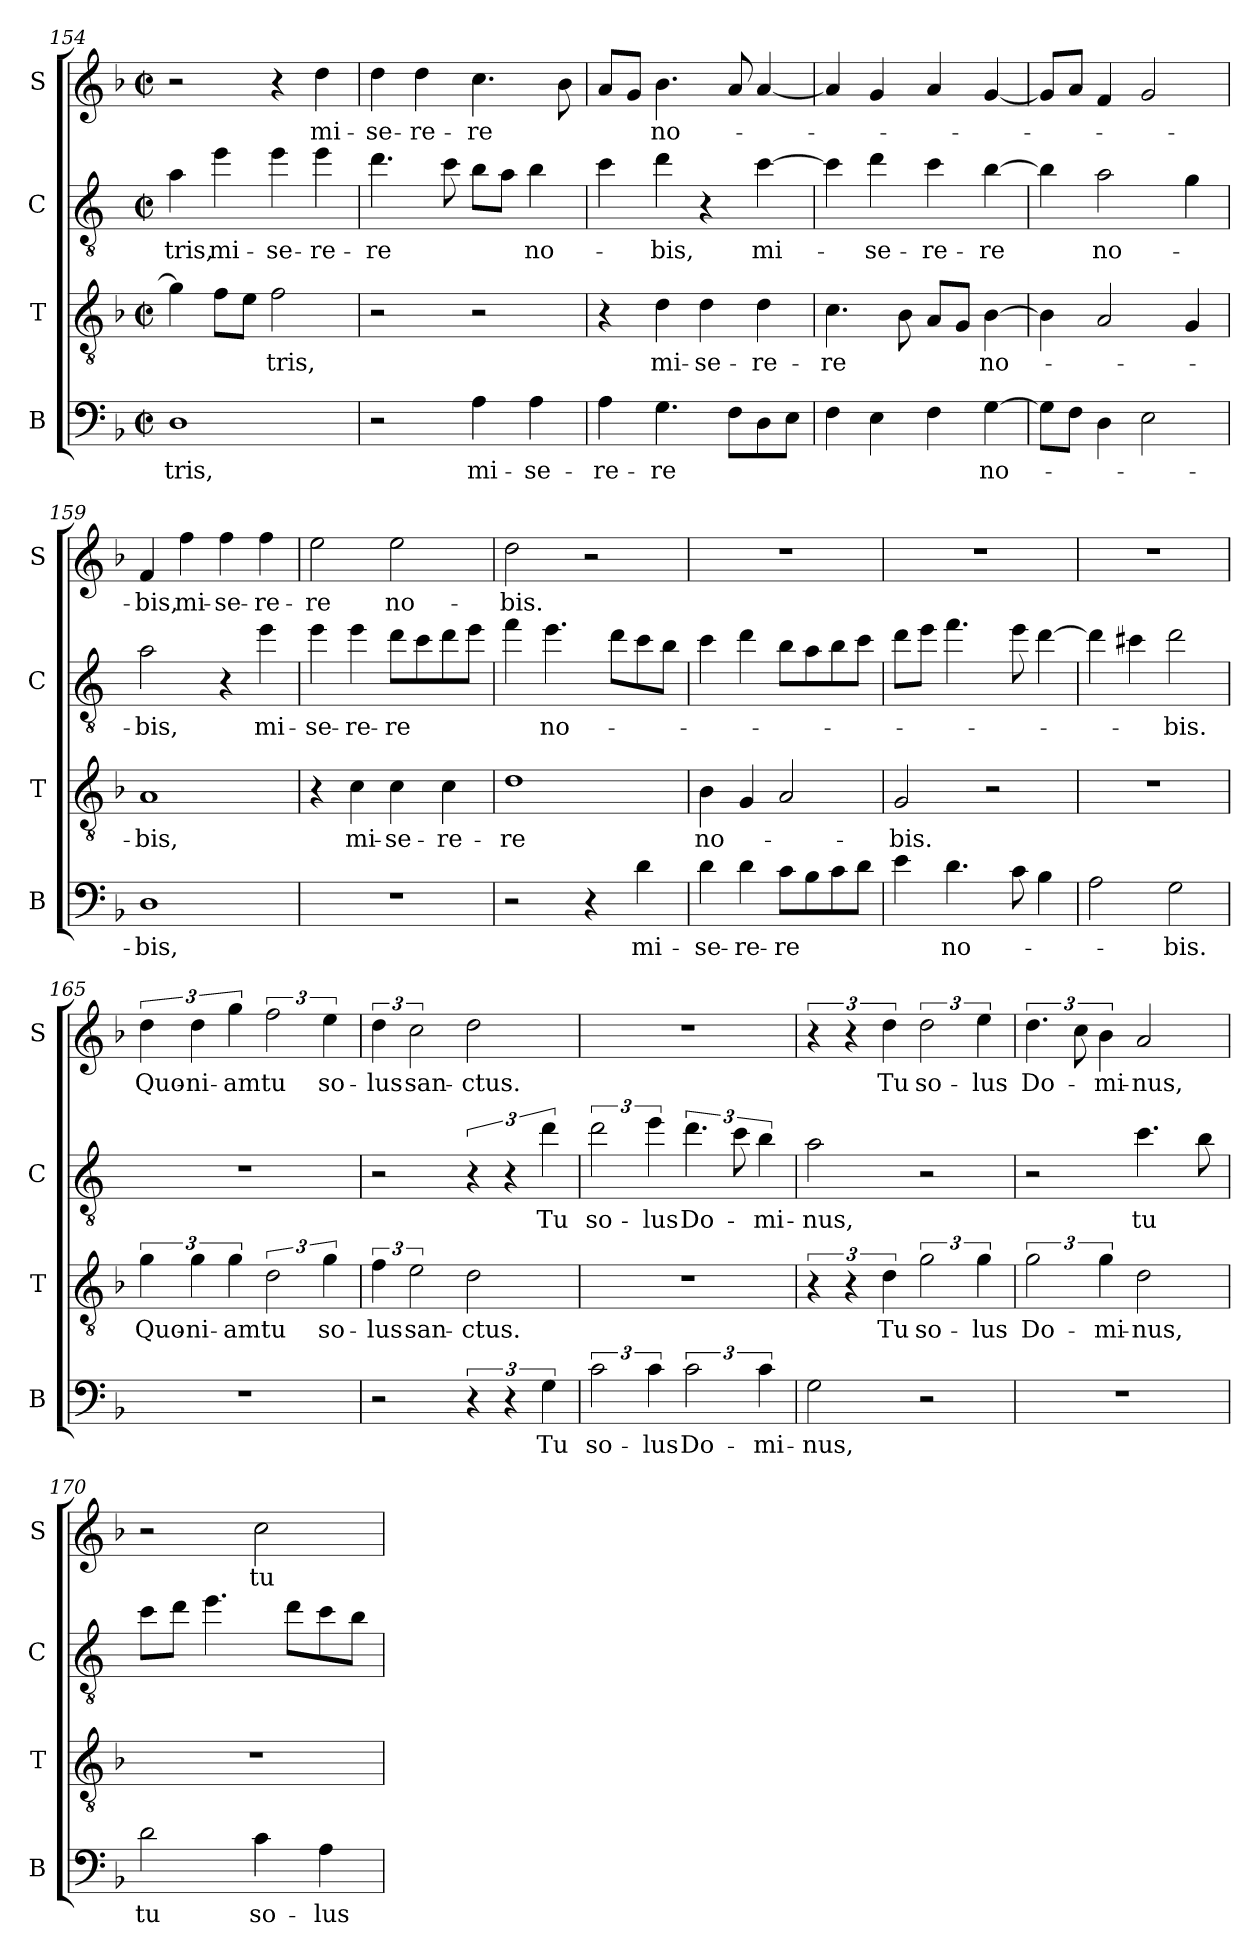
**kern	**text	**kern	**text	**kern	**text	**kern	**text
*part4	*part4	*part3	*part3	*part2	*part2	*part1	*part1
*staff4	*staff4	*staff3	*staff3	*staff2	*staff2	*staff1	*staff1
*I"B	*	*I"T	*	*I"C	*	*I"S	*
*I'B	*	*I'T	*	*I'C	*	*I'S	*
*clefF4	*	*clefGv2	*	*clefGv2	*	*clefG2	*
*	*	*	*	*ITrd4c7	*	*	*
*k[b-]	*	*k[b-]	*	*k[b-]	*	*k[b-]	*
*M2/2	*	*M2/2	*	*M2/2	*	*M2/2	*
*met(c|)	*	*met(c|)	*	*met(c|)	*	*met(c|)	*
=154	=154	=154	=154	=154	=154	=154	=154
!	!LO:LY:b	!	!	!	!LO:LY:b	!	!
1D	-tris,	4g\]	.	4d\	-tris,	2r	.
!	!	!	!	!	!LO:LY:b	!	!
.	.	8f\L	.	4a\	mi-	.	.
.	.	8e\J	.	.	.	.	.
!	!	!	!LO:LY:b	!	!LO:LY:b	!	!
.	.	2f\	-tris,	4a\	-se-	4r	.
!	!	!	!	!	!LO:LY:b	!	!LO:LY:b
.	.	.	.	4a\	-re-	4dd\	mi-
!!LO:LB:g=z
=155	=155	=155	=155	=155	=155	=155	=155
!	!	!	!	!	!LO:LY:b	!	!LO:LY:b
2r	.	2r	.	4.g\	-re	4dd\	-se-
!	!	!	!	!	!	!	!LO:LY:b
.	.	.	.	.	.	4dd\	-re-
.	.	.	.	8f\	.	.	.
!	!LO:LY:b	!	!	!	!	!	!LO:LY:b
4A\	mi-	2r	.	8e\L	.	4.cc\	-re
.	.	.	.	8d\J	.	.	.
!	!LO:LY:b	!	!	!	!LO:LY:b	!	!
4A\	-se-	.	.	4e\	no-	.	.
.	.	.	.	.	.	8b-\	.
=156	=156	=156	=156	=156	=156	=156	=156
!	!LO:LY:b	!	!	!	!	!	!
4A\	-re-	4r	.	4f\	.	8a/L	.
.	.	.	.	.	.	8g/J	.
!	!LO:LY:b	!	!LO:LY:b	!	!LO:LY:b	!	!LO:LY:b
4.G\	-re	4d\	mi-	4g\	-bis,	4.b-\	no-
!	!	!	!LO:LY:b	!	!	!	!
.	.	4d\	-se-	4r	.	.	.
8F\L	.	.	.	.	.	8a/	.
!	!	!	!LO:LY:b	!	!LO:LY:b	!	!
8D\	.	4d\	-re-	[4f\	mi-	[4a/	.
8E\J	.	.	.	.	.	.	.
=157	=157	=157	=157	=157	=157	=157	=157
!	!	!	!LO:LY:b	!	!	!	!
4F\	.	4.c\	-re	4f\]	.	4a/]	.
!	!	!	!	!	!LO:LY:b	!	!
4E\	.	.	.	4g\	-se-	4g/	.
.	.	8B-\	.	.	.	.	.
!	!	!	!	!	!LO:LY:b	!	!
4F\	.	8A/L	.	4f\	-re-	4a/	.
.	.	8G/J	.	.	.	.	.
!	!LO:LY:b	!	!LO:LY:b	!	!LO:LY:b	!	!
[4G\	no-	[4B-\	no-	[4e\	-re	[4g/	.
=158	=158	=158	=158	=158	=158	=158	=158
8G\L]	.	4B-\]	.	4e\]	.	8g/L]	.
8F\J	.	.	.	.	.	8a/J	.
!	!	!	!	!	!LO:LY:b	!	!
4D\	.	2A/	.	2d\	no-	4f/	.
2E\	.	.	.	.	.	2g/	.
.	.	4G/	.	4c\	.	.	.
=159	=159	=159	=159	=159	=159	=159	=159
!	!LO:LY:b	!	!LO:LY:b	!	!LO:LY:b	!	!LO:LY:b
1D	-bis,	1A	-bis,	2d\	-bis,	4f/	-bis,
!	!	!	!	!	!	!	!LO:LY:b
.	.	.	.	.	.	4ff\	mi-
!	!	!	!	!	!	!	!LO:LY:b
.	.	.	.	4r	.	4ff\	-se-
!	!	!	!	!	!LO:LY:b	!	!LO:LY:b
.	.	.	.	4a\	mi-	4ff\	-re-
!!LO:LB:g=z
=160	=160	=160	=160	=160	=160	=160	=160
!	!	!	!	!	!LO:LY:b	!	!LO:LY:b
1r	.	4r	.	4a\	-se-	2ee\	-re
!	!	!	!LO:LY:b	!	!LO:LY:b	!	!
.	.	4c\	mi-	4a\	-re-	.	.
!	!	!	!LO:LY:b	!	!LO:LY:b	!	!LO:LY:b
.	.	4c\	-se-	8g\L	-re	2ee\	no-
.	.	.	.	8f\	.	.	.
!	!	!	!LO:LY:b	!	!	!	!
.	.	4c\	-re-	8g\	.	.	.
.	.	.	.	8a\J	.	.	.
=161	=161	=161	=161	=161	=161	=161	=161
!	!	!	!LO:LY:b	!	!	!	!LO:LY:b
2r	.	1d	-re	4b-\	.	2dd\	-bis.
!	!	!	!	!	!LO:LY:b	!	!
.	.	.	.	4.a\	no-	.	.
4r	.	.	.	.	.	2r	.
.	.	.	.	8g\L	.	.	.
!	!LO:LY:b	!	!	!	!	!	!
4d\	mi-	.	.	8f\	.	.	.
.	.	.	.	8e\J	.	.	.
=162	=162	=162	=162	=162	=162	=162	=162
!	!LO:LY:b	!	!LO:LY:b	!	!	!	!
4d\	-se-	4B-\	no-	4f\	.	1r	.
!	!LO:LY:b	!	!	!	!	!	!
4d\	-re-	4G/	.	4g\	.	.	.
!	!LO:LY:b	!	!	!	!	!	!
8c\L	-re	2A/	.	8e\L	.	.	.
8B-\	.	.	.	8d\	.	.	.
8c\	.	.	.	8e\	.	.	.
8d\J	.	.	.	8f\J	.	.	.
=163	=163	=163	=163	=163	=163	=163	=163
!	!	!	!LO:LY:b	!	!	!	!
4e\	.	2G/	-bis.	8g\L	.	1r	.
.	.	.	.	8a\J	.	.	.
!	!LO:LY:b	!	!	!	!	!	!
4.d\	no-	.	.	4.b-\	.	.	.
.	.	2r	.	.	.	.	.
8c\	.	.	.	8a\	.	.	.
4B-\	.	.	.	[4g\	.	.	.
=164	=164	=164	=164	=164	=164	=164	=164
2A\	.	1r	.	4g\]	.	1r	.
.	.	.	.	4f#X\	.	.	.
!	!LO:LY:b	!	!	!	!LO:LY:b	!	!
2G\	-bis.	.	.	2g\	-bis.	.	.
!!LO:PB:g=z
=165	=165	=165	=165	=165	=165	=165	=165
!	!	!	!LO:LY:b	!	!	!	!LO:LY:b
1r	.	6g\	Quo-	1r	.	6dd\	Quo-
!	!	!	!LO:LY:b	!	!	!	!LO:LY:b
.	.	6g\	-ni-	.	.	6dd\	-ni-
!	!	!	!LO:LY:b	!	!	!	!LO:LY:b
.	.	6g\	-am	.	.	6gg\	-am
!	!	!	!LO:LY:b	!	!	!	!LO:LY:b
.	.	3d\	tu	.	.	3ff\	tu
!	!	!	!LO:LY:b	!	!	!	!LO:LY:b
.	.	6g\	so-	.	.	6ee\	so-
=166	=166	=166	=166	=166	=166	=166	=166
!	!	!	!LO:LY:b	!	!	!	!LO:LY:b
2r	.	6f\	-lus	2r	.	6dd\	-lus
!	!	!	!LO:LY:b	!	!	!	!LO:LY:b
.	.	3e\	san-	.	.	3cc\	san-
!	!	!	!LO:LY:b	!	!	!	!LO:LY:b
6r	.	2d\	-ctus.	6r	.	2dd\	-ctus.
6r	.	.	.	6r	.	.	.
!	!LO:LY:b	!	!	!	!LO:LY:b	!	!
6G\	Tu	.	.	6g\	Tu	.	.
=167	=167	=167	=167	=167	=167	=167	=167
!	!LO:LY:b	!	!	!	!LO:LY:b	!	!
3c\	so-	1r	.	3g\	so-	1r	.
!	!LO:LY:b	!	!	!	!LO:LY:b	!	!
6c\	-lus	.	.	6a\	-lus	.	.
!	!LO:LY:b	!	!	!	!LO:LY:b	!	!
3c\	Do-	.	.	6.g\	Do-	.	.
.	.	.	.	12f\	.	.	.
!	!LO:LY:b	!	!	!	!LO:LY:b	!	!
6c\	-mi-	.	.	6e\	-mi-	.	.
=168	=168	=168	=168	=168	=168	=168	=168
!	!LO:LY:b	!	!	!	!LO:LY:b	!	!
2G\	-nus,	6r	.	2d\	-nus,	6r	.
.	.	6r	.	.	.	6r	.
!	!	!	!LO:LY:b	!	!	!	!LO:LY:b
.	.	6d\	Tu	.	.	6dd\	Tu
!	!	!	!LO:LY:b	!	!	!	!LO:LY:b
2r	.	3g\	so-	2r	.	3dd\	so-
!	!	!	!LO:LY:b	!	!	!	!LO:LY:b
.	.	6g\	-lus	.	.	6ee\	-lus
!!LO:LB:g=z
=169	=169	=169	=169	=169	=169	=169	=169
!	!	!	!LO:LY:b	!	!	!	!LO:LY:b
1r	.	3g\	Do-	2r	.	6.dd\	Do-
.	.	.	.	.	.	12cc\	.
!	!	!	!LO:LY:b	!	!	!	!LO:LY:b
.	.	6g\	-mi-	.	.	6b-\	-mi-
!	!	!	!LO:LY:b	!	!LO:LY:b	!	!LO:LY:b
.	.	2d\	-nus,	4.f\	tu	2a/	-nus,
.	.	.	.	8e\	.	.	.
=170	=170	=170	=170	=170	=170	=170	=170
!	!LO:LY:b	!	!	!	!	!	!
2d\	tu	1r	.	8f\L	.	2r	.
.	.	.	.	8g\J	.	.	.
.	.	.	.	4.a\	.	.	.
!	!LO:LY:b	!	!	!	!	!	!LO:LY:b
4c\	so-	.	.	.	.	2cc\	tu
.	.	.	.	8g\L	.	.	.
!	!LO:LY:b	!	!	!	!	!	!
4A\	-lus	.	.	8f\	.	.	.
.	.	.	.	8e\J	.	.	.
=	=	=	=	=	=	=	=
*-	*-	*-	*-	*-	*-	*-	*-
